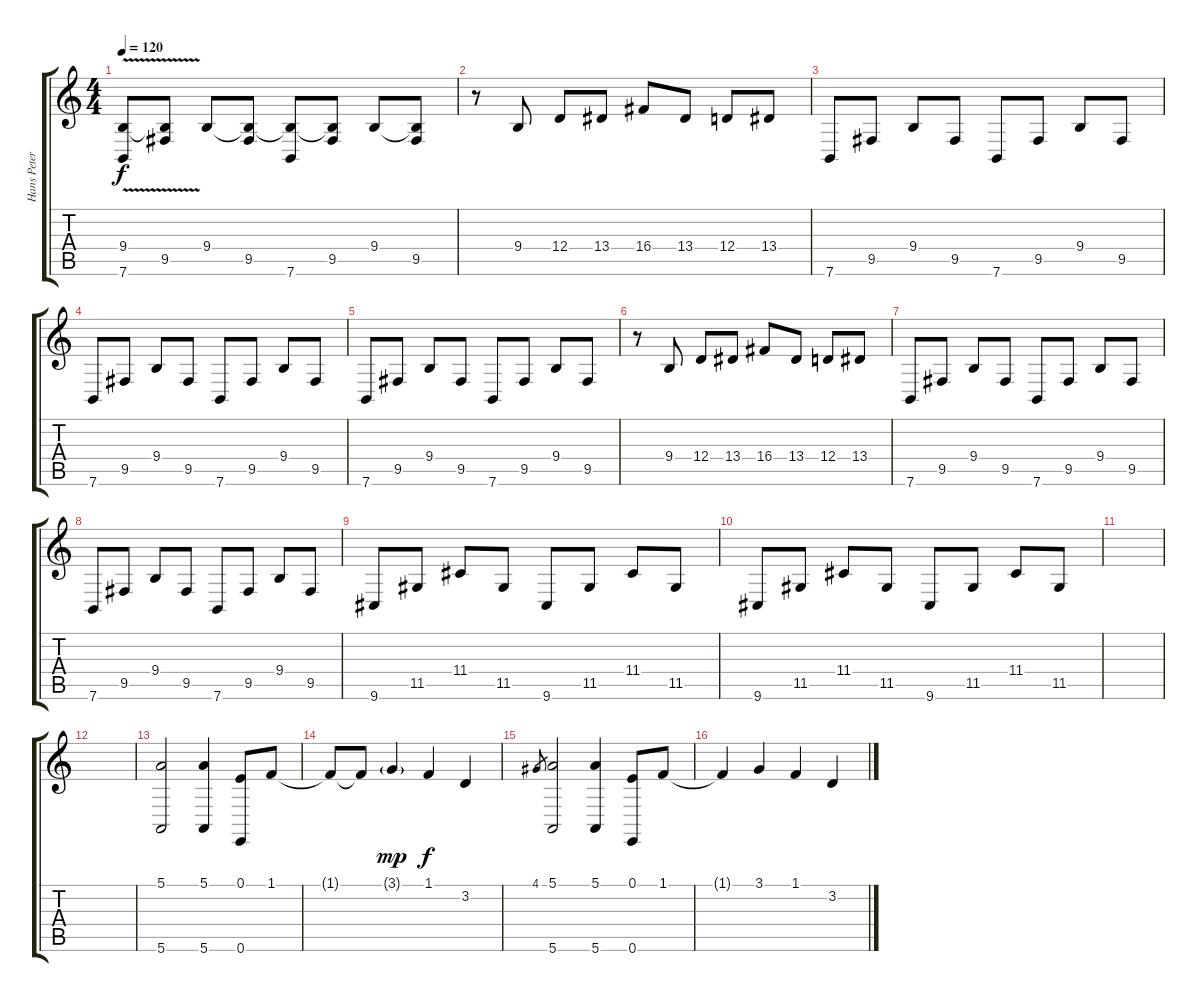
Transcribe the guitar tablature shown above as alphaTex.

\track ("Hans Peter Katzenburg KB 1" "Hans Peter") {instrument acousticgrandpiano}
\staff {score tabs}
\tuning (E4 B3 G3 D3 A2 E2) {hide}
\ts (4 4)
\tempo 120
\clef g2
\ks c
(9.4{v} 7.6).8{dy f instrument violin} (9.4{t} 9.5).8 9.4.8 (9.4{t} 9.5).8 (9.4{t} 7.6).8 (9.4{t} 9.5).8 9.4.8 (9.4{t} 9.5).8 |
r.8 9.4.8 12.4.8 13.4.8 16.4.8 13.4.8 12.4.8 13.4.8 |
7.6.8 9.5.8 9.4.8 9.5.8 7.6.8 9.5.8 9.4.8 9.5.8 |
7.6.8 9.5.8 9.4.8 9.5.8 7.6.8 9.5.8 9.4.8 9.5.8 |
7.6.8 9.5.8 9.4.8 9.5.8 7.6.8 9.5.8 9.4.8 9.5.8 |
r.8 9.4.8 12.4.8 13.4.8 16.4.8 13.4.8 12.4.8 13.4.8 |
7.6.8 9.5.8 9.4.8 9.5.8 7.6.8 9.5.8 9.4.8 9.5.8 |
7.6.8 9.5.8 9.4.8 9.5.8 7.6.8 9.5.8 9.4.8 9.5.8 |
9.6.8 11.5.8 11.4.8 11.5.8 9.6.8 11.5.8 11.4.8 11.5.8 |
9.6.8 11.5.8 11.4.8 11.5.8 9.6.8 11.5.8 11.4.8 11.5.8 |
|
|
(5.1 5.6).2{instrument acousticgrandpiano} (5.1 5.6).4 (0.1 0.6).8 1.1.8 |
1.1{t}.8 1.1{t}.8 3.1{g}.4{dy mp} 1.1.4{dy f} 3.2.4 |
4.1.8{gr} (5.1 5.6).2 (5.1 5.6).4 (0.1 0.6).8 1.1.8 |
1.1{t}.4 3.1.4 1.1.4 3.2.4
